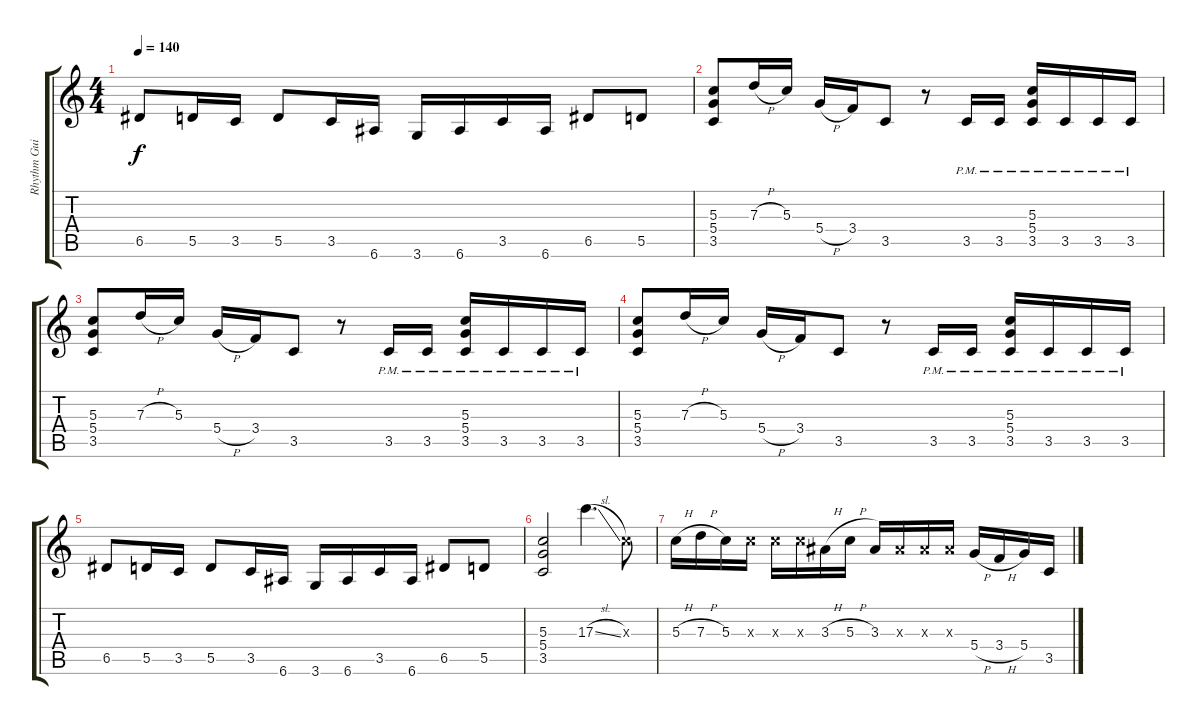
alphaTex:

\track ("Rhythm Guitar 2" "Rhythm Gui") {instrument distortionguitar}
\staff {score tabs}
\tuning (E4 B3 G3 D3 A2 E2) {hide}
\ts (4 4)
\tempo 140
\clef g2
\ks c
6.5.8{dy f} 5.5.16 3.5.16 5.5.8 3.5.16 6.6.16 3.6.16 6.6.16 3.5.16 6.6.16 6.5.8 5.5.8 |
(5.3 5.4 3.5).8 7.3{h}.16 5.3.16 5.4{h}.16 3.4.16 3.5.8 r.8 3.5{pm}.16 3.5{pm}.16 (5.3 5.4 3.5{pm}).16 3.5{pm}.16 3.5{pm}.16 3.5{pm}.16 |
(5.3 5.4 3.5).8 7.3{h}.16 5.3.16 5.4{h}.16 3.4.16 3.5.8 r.8 3.5{pm}.16 3.5{pm}.16 (5.3 5.4 3.5{pm}).16 3.5{pm}.16 3.5{pm}.16 3.5{pm}.16 |
(5.3 5.4 3.5).8 7.3{h}.16 5.3.16 5.4{h}.16 3.4.16 3.5.8 r.8 3.5{pm}.16 3.5{pm}.16 (5.3 5.4 3.5{pm}).16 3.5{pm}.16 3.5{pm}.16 3.5{pm}.16 |
6.5.8 5.5.16 3.5.16 5.5.8 3.5.16 6.6.16 3.6.16 6.6.16 3.5.16 6.6.16 6.5.8 5.5.8 |
(5.3 5.4 3.5).2 17.3{sl}.4{d} 5.3{x}.8 |
5.3{h}.16 7.3{h}.16 5.3.16 5.3{x}.16 5.3{x}.16 5.3{x}.16 3.3{h}.16 5.3{h}.16 3.3.16 3.3{x}.16 3.3{x}.16 3.3{x}.16 5.4{h}.16 3.4{h}.16 5.4.16 3.5.16
